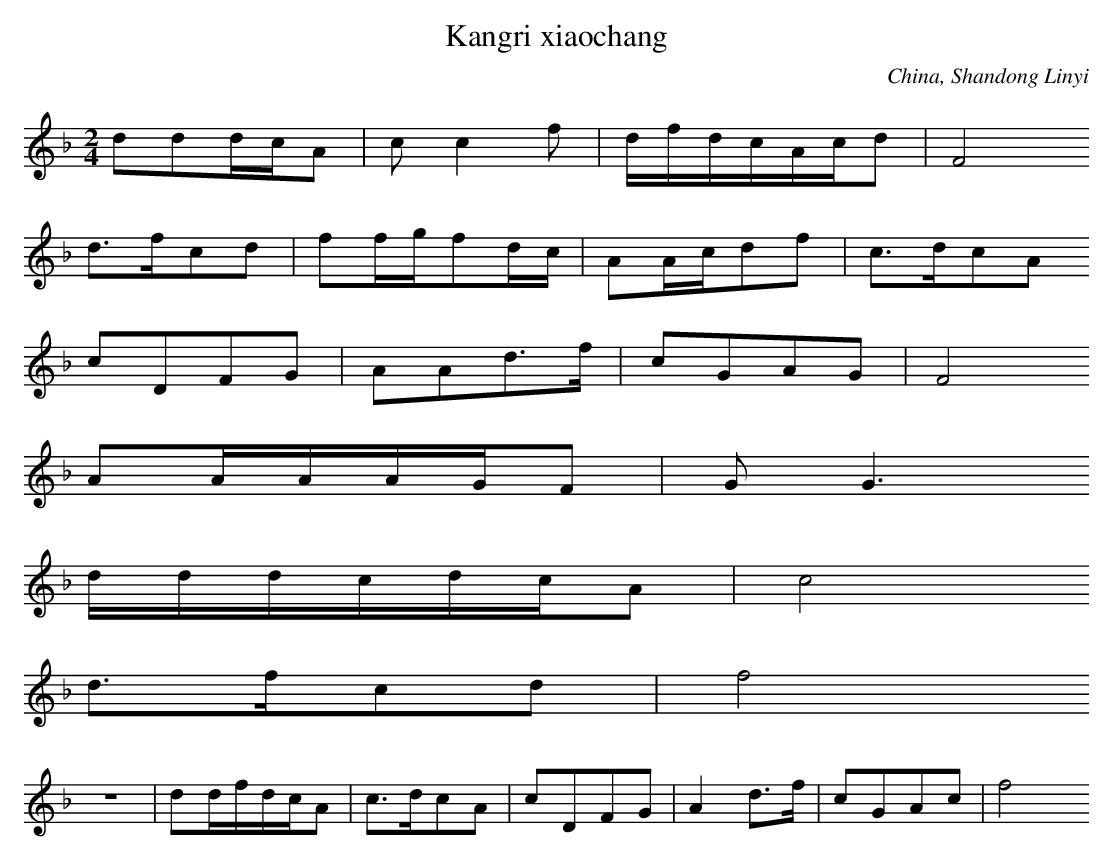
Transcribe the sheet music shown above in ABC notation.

X:1
T: Kangri xiaochang
O: China, Shandong Linyi
M: 2/4
L: 1/16
K: F
d2d2dcA2 | c2c4f2 | dfdcAcd2 | F8
d3fc2d2 | f2fgf2dc | A2Acd2f2 | c3dc2A2
c2D2F2G2 | A2A2d3f | c2G2A2G2 | F8
A2AAAGF2 | G2G6
dddcdcA2 | c8
d3fc2d2 | f8
z8 | d2dfdcA2 | c3dc2A2 | c2D2F2G2 | A4d3f | c2G2A2c2 | f8
